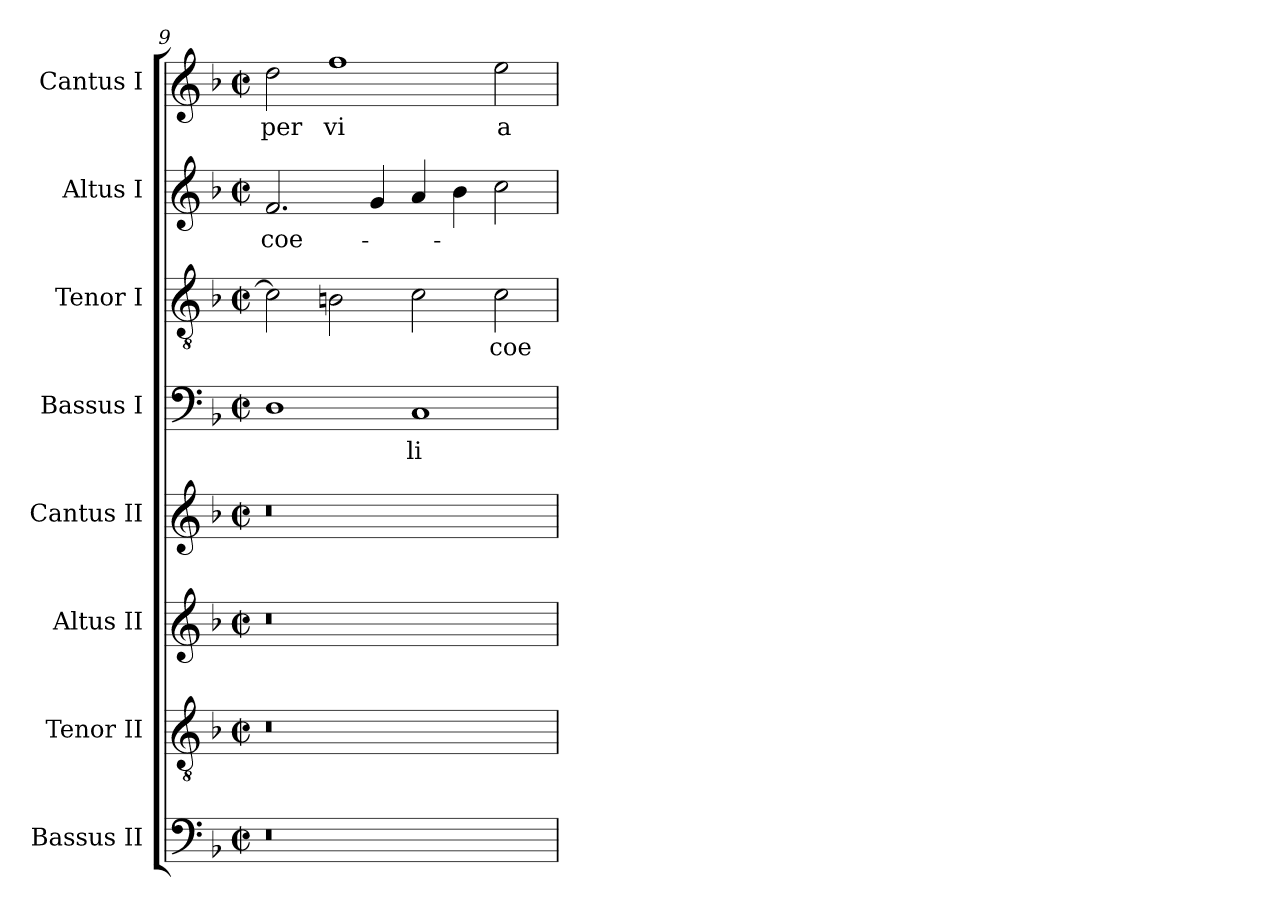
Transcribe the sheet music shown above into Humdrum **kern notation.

**kern	**kern	**kern	**kern	**kern	**text	**kern	**text	**kern	**text	**kern	**text
*part8	*part7	*part6	*part5	*part4	*part4	*part3	*part3	*part2	*part2	*part1	*part1
*staff8	*staff7	*staff6	*staff5	*staff4	*staff4	*staff3	*staff3	*staff2	*staff2	*staff1	*staff1
*I"Bassus II	*I"Tenor II	*I"Altus II	*I"Cantus II	*I"Bassus I	*	*I"Tenor I	*	*I"Altus I	*	*I"Cantus I	*
*clefF4	*clefGv2	*clefG2	*clefG2	*clefF4	*	*clefGv2	*	*clefG2	*	*clefG2	*
*k[b-]	*k[b-]	*k[b-]	*k[b-]	*k[b-]	*	*k[b-]	*	*k[b-]	*	*k[b-]	*
*F:	*F:	*F:	*F:	*F:	*	*F:	*	*F:	*	*F:	*
*M2/2	*M2/2	*M2/2	*M2/2	*M2/2	*	*M2/2	*	*M2/2	*	*M2/2	*
*met(c|)	*met(c|)	*met(c|)	*met(c|)	*met(c|)	*	*met(c|)	*	*met(c|)	*	*met(c|)	*
=9	=9	=9	=9	=9	=9	=9	=9	=9	=9	=9	=9
!	!	!	!	!	!	!	!	!	!LO:LY:b	!	!LO:LY:b:cj
0r	0r	0r	0r	1D	.	2c\]	.	2.f/	coe-	2dd\	per
!	!	!	!	!	!	!	!	!	!	!	!LO:LY:b:cj
.	.	.	.	.	.	2B\	.	.	.	1ff	vi
.	.	.	.	.	.	.	.	4g/	.	.	.
!	!	!	!	!	!LO:LY:b:cj	!	!	!	!	!	!
.	.	.	.	1C	li	2c\	.	4a/	.	.	.
.	.	.	.	.	.	.	.	4b-\	.	.	.
!	!	!	!	!	!	!	!LO:LY:b	!	!	!	!LO:LY:b:cj
.	.	.	.	.	.	2c\	coe	2cc\	.	2ee\	a
=	=	=	=	=	=	=	=	=	=	=	=
*-	*-	*-	*-	*-	*-	*-	*-	*-	*-	*-	*-
